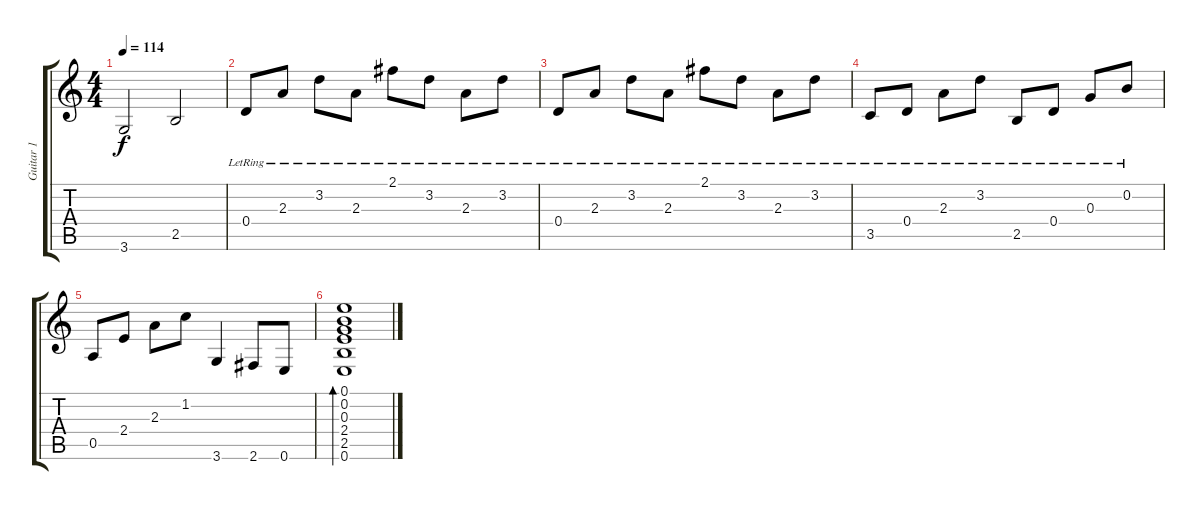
\track ("Guitar 1" "Guitar 1") {instrument electricguitarjazz}
\staff {score tabs}
\tuning (E4 B3 G3 D3 A2 E2) {hide}
\ts (4 4)
\tempo 114
\clef g2
\ks c
3.6.2{dy f} 2.5.2 |
0.4{lr}.8 2.3{lr}.8 3.2{lr}.8 2.3{lr}.8 2.1{lr}.8 3.2{lr}.8 2.3{lr}.8 3.2{lr}.8 |
0.4{lr}.8 2.3{lr}.8 3.2{lr}.8 2.3{lr}.8 2.1{lr}.8 3.2{lr}.8 2.3{lr}.8 3.2{lr}.8 |
3.5{lr}.8 0.4{lr}.8 2.3{lr}.8 3.2{lr}.8 2.5{lr}.8 0.4{lr}.8 0.3{lr}.8 0.2{lr}.8 |
0.5.8 2.4.8 2.3.8 1.2.8 3.6.4 2.6.8 0.6.8 |
(0.1 0.2 0.3 2.4 2.5 0.6).1{bd 480}
